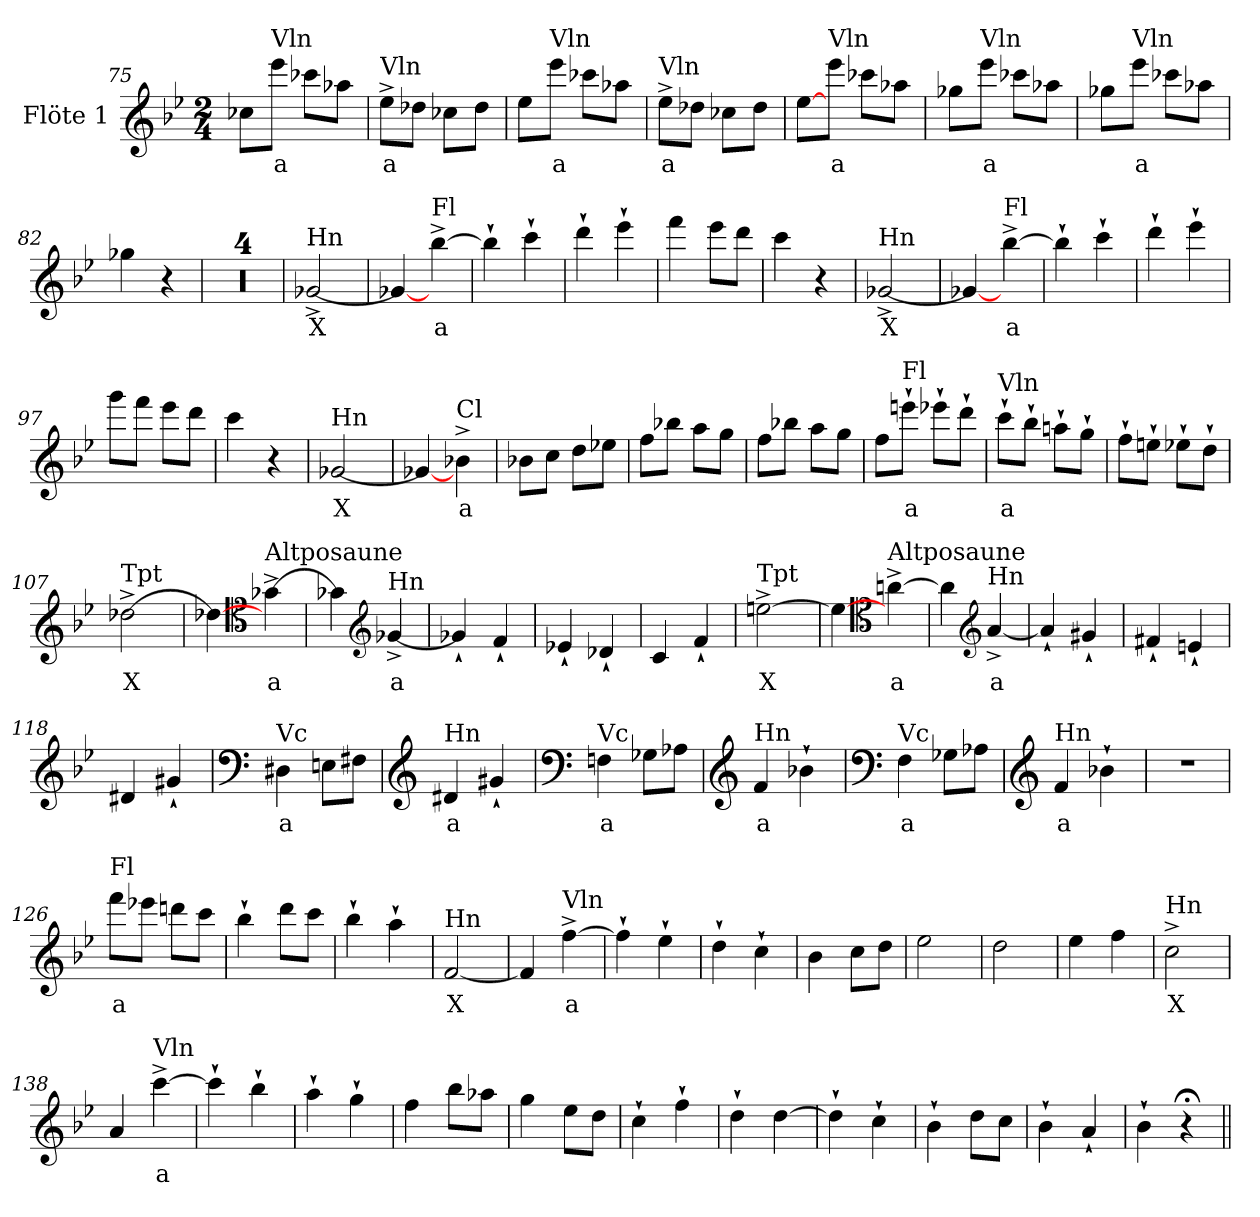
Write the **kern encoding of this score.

**kern	**text
*part1	*part1
*staff1	*staff1
*I"Flöte 1	*
*I'Fl. 1	*
*clefG2	*
*k[b-e-]	*
*M2/4	*
=75	=75
8cc-X\L	.
!LO:TX:a:t=Vln	!
!	!LO:LY:color=#FF0000
8eee-\J	a
8ccc-X\L	.
8aa-X\J	.
=76	=76
!LO:TX:a:t=Vln	!
!	!LO:LY:color=#FF0000
8ee-^\L	a
8dd-X\J	.
8cc-X\L	.
8dd-\J	.
=77	=77
8ee-\L	.
!LO:TX:a:t=Vln	!
!	!LO:LY:color=#FF0000
8eee-\J	a
8ccc-X\L	.
8aa-X\J	.
=78	=78
!LO:TX:a:t=Vln	!
!	!LO:LY:color=#FF0000
8ee-^\L	a
8dd-X\J	.
8cc-X\L	.
8dd-\J	.
=79	=79
[8ee-\L	.
!LO:TX:a:t=Vln	!
!	!LO:LY:color=#FF0000
8eee-\J	a
8ccc-X\L	.
8aa-X\J	.
=80	=80
8gg-X\L	.
!LO:TX:a:t=Vln	!
!	!LO:LY:color=#FF0000
8eee-\J	a
8ccc-X\L	.
8aa-X\J	.
=81	=81
8gg-X\L	.
!LO:TX:a:t=Vln	!
!	!LO:LY:color=#FF0000
8eee-\J	a
8ccc-X\L	.
8aa-X\J	.
=82	=82
4gg-X	.
4r	.
=83	=83
2r	.
=84	=84
2r	.
=85	=85
2r	.
=86	=86
2r	.
=87	=87
!LO:TX:a:t=Hn	!
!	!LO:LY:color=#FF0000
[2g-X^	X
=88	=88
4g-X_	.
!LO:TX:a:t=Fl	!
!	!LO:LY:color=#FF0000
[4bb-^>	a
=89	=89
4bb-`>]	.
4ccc`>	.
=90	=90
4ddd`>	.
4eee-`>	.
=91	=91
4fff	.
8eee-\L	.
8ddd\J	.
=92	=92
4ccc	.
4r	.
=93	=93
!LO:TX:a:t=Hn	!
!	!LO:LY:color=#FF0000
[2g-X^	X
=94	=94
4g-X_	.
!LO:TX:a:t=Fl	!
!	!LO:LY:color=#FF0000
[4bb-^>	a
=95	=95
4bb-`>]	.
4ccc`>	.
=96	=96
4ddd`>	.
4eee-`>	.
=97	=97
8ggg\L	.
8fff\J	.
8eee-\L	.
8ddd\J	.
=98	=98
4ccc	.
4r	.
=99	=99
!LO:TX:a:t=Hn	!
!	!LO:LY:color=#FF0000
[2g-X	X
=100	=100
4g-X_	.
!LO:TX:a:t=Cl	!
!	!LO:LY:color=#FF0000
4b-X^	a
=101	=101
8b-X\L	.
8cc\J	.
8dd\L	.
8ee-X\J	.
=102	=102
8ff\L	.
8bb-X\J	.
8aa\L	.
8gg\J	.
=103	=103
8ff\L	.
8bb-X\J	.
8aa\L	.
8gg\J	.
=104	=104
8ff\L	.
!LO:TX:a:t=Fl	!
!	!LO:LY:color=#FF0000
8eeen`\J	a
8eee-X`\L	.
8ddd`\J	.
=105	=105
!LO:TX:a:t=Vln	!
!	!LO:LY:color=#FF0000
8ccc`\L	a
8bb-`\J	.
8aan`\L	.
8gg`\J	.
=106	=106
8ff`\L	.
8een`\J	.
8ee-X`\L	.
8dd`\J	.
=107	=107
!LO:TX:a:t=Tpt	!
!	!LO:LY:color=#FF0000
[2dd-X^>	X
=108	=108
4dd-X_	.
*clefC4	*
!LO:TX:a:t=Altposaune	!
!	!LO:LY:color=#FF0000
[4g-X^	a
=109	=109
4g-X]	.
*clefG2	*
!LO:TX:a:t=Hn	!
!	!LO:LY:color=#FF0000
[4g-X^	a
=110	=110
4g-X`]	.
4f`	.
=111	=111
4e-X`	.
4d-X`	.
=112	=112
4c	.
4f`	.
=113	=113
!LO:TX:a:t=Tpt	!
!	!LO:LY:color=#FF0000
[2ee^>	X
=114	=114
4ee_	.
*clefC4	*
!LO:TX:a:t=Altposaune	!
!	!LO:LY:color=#FF0000
[4an^	a
=115	=115
4a]	.
*clefG2	*
!LO:TX:a:t=Hn	!
!	!LO:LY:color=#FF0000
[4a^	a
=116	=116
4a`]	.
4g#X`	.
=117	=117
4f#X`	.
4e`	.
=118	=118
4d#X	.
4g#X`	.
=119	=119
*clefF4	*
!LO:TX:a:t=Vc	!
!	!LO:LY:color=#FF0000
4D#X	a
8En\L	.
8F#X\J	.
=120	=120
*clefG2	*
!LO:TX:a:t=Hn	!
!	!LO:LY:color=#FF0000
4d#X	a
4g#X`	.
=121	=121
*clefF4	*
!LO:TX:a:t=Vc	!
!	!LO:LY:color=#FF0000
4Fn	a
8G-X\L	.
8A-X\J	.
=122	=122
*clefG2	*
!LO:TX:a:t=Hn	!
!	!LO:LY:color=#FF0000
4f	a
4b-X`	.
=123	=123
*clefF4	*
!LO:TX:a:t=Vc	!
!	!LO:LY:color=#FF0000
4F	a
8G-X\L	.
8A-X\J	.
=124	=124
*clefG2	*
!LO:TX:a:t=Hn	!
!	!LO:LY:color=#FF0000
4f	a
4b-X`	.
=125	=125
2r	.
=126	=126
!LO:TX:a:t=Fl	!
!	!LO:LY:color=#FF0000
8fff\L	a
8eee-X\J	.
8dddn\L	.
8ccc\J	.
=127	=127
4bb-`	.
8ddd\L	.
8ccc\J	.
=128	=128
4bb-`	.
4aa`	.
=129	=129
!LO:TX:a:t=Hn	!
!	!LO:LY:color=#FF0000
[2f	X
=130	=130
4f]	.
!LO:TX:a:t=Vln	!
!	!LO:LY:color=#FF0000
[4ff^	a
=131	=131
4ff`]	.
4ee-`	.
=132	=132
4dd`	.
4cc`	.
=133	=133
4b-	.
8cc\L	.
8dd\J	.
=134	=134
2ee-	.
=135	=135
2dd	.
=136	=136
4ee-	.
4ff	.
=137	=137
!LO:TX:a:t=Hn	!
!	!LO:LY:color=#FF0000
2cc^	X
=138	=138
4a	.
!LO:TX:a:t=Vln	!
!	!LO:LY:color=#FF0000
[4ccc^	a
=139	=139
4ccc`]	.
4bb-`	.
=140	=140
4aa`	.
4gg`	.
=141	=141
4ff	.
8bb-\L	.
8aa-X\J	.
=142	=142
4gg	.
8ee-\L	.
8dd\J	.
=143	=143
4cc`	.
4ff`	.
=144	=144
4dd`	.
[4dd	.
=145	=145
4dd`]	.
4cc`	.
=146	=146
4b-`	.
8dd\L	.
8cc\J	.
=147	=147
4b-`	.
4a`	.
=148	=148
4b-`	.
4r;<	.
=||	=||
*-	*-
